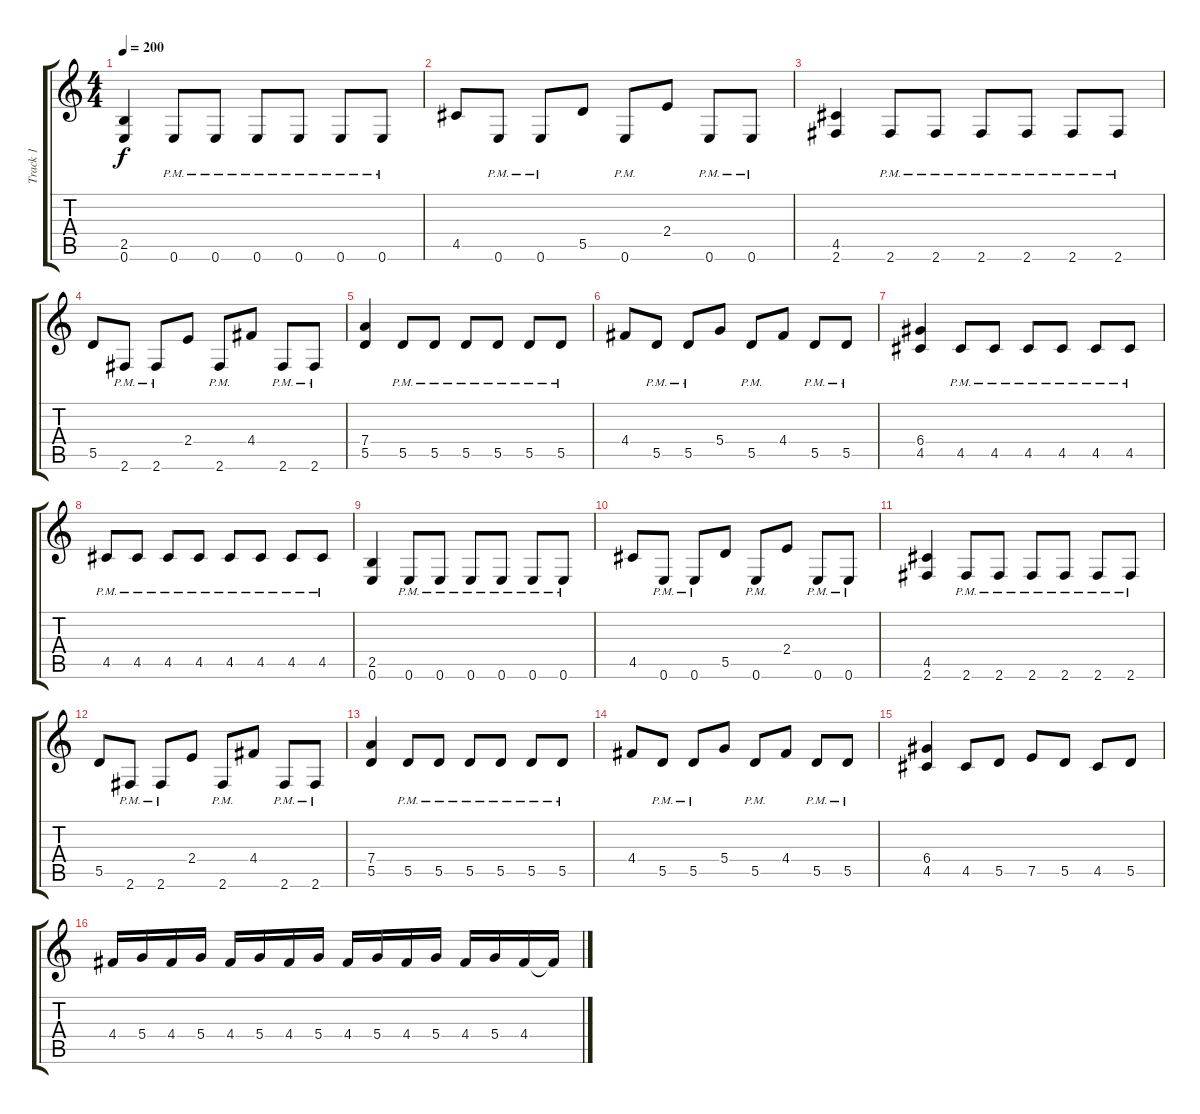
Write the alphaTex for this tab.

\track ("Track 1" "Track 1") {instrument distortionguitar}
\staff {score tabs}
\tuning (E4 B3 G3 D3 A2 E2) {hide}
\ts (4 4)
\tempo 200
\clef g2
\ks c
(2.5 0.6).4{dy f} 0.6{pm}.8 0.6{pm}.8 0.6{pm}.8 0.6{pm}.8 0.6{pm}.8 0.6{pm}.8 |
4.5.8 0.6{pm}.8 0.6{pm}.8 5.5.8 0.6{pm}.8 2.4.8 0.6{pm}.8 0.6{pm}.8 |
(4.5 2.6).4 2.6{pm}.8 2.6{pm}.8 2.6{pm}.8 2.6{pm}.8 2.6{pm}.8 2.6{pm}.8 |
5.5.8 2.6{pm}.8 2.6{pm}.8 2.4.8 2.6{pm}.8 4.4.8 2.6{pm}.8 2.6{pm}.8 |
(7.4 5.5).4 5.5{pm}.8 5.5{pm}.8 5.5{pm}.8 5.5{pm}.8 5.5{pm}.8 5.5{pm}.8 |
4.4.8 5.5{pm}.8 5.5{pm}.8 5.4.8 5.5{pm}.8 4.4.8 5.5{pm}.8 5.5{pm}.8 |
(6.4 4.5).4 4.5{pm}.8 4.5{pm}.8 4.5{pm}.8 4.5{pm}.8 4.5{pm}.8 4.5{pm}.8 |
4.5{pm}.8 4.5{pm}.8 4.5{pm}.8 4.5{pm}.8 4.5{pm}.8 4.5{pm}.8 4.5{pm}.8 4.5{pm}.8 |
(2.5 0.6).4 0.6{pm}.8 0.6{pm}.8 0.6{pm}.8 0.6{pm}.8 0.6{pm}.8 0.6{pm}.8 |
4.5.8 0.6{pm}.8 0.6{pm}.8 5.5.8 0.6{pm}.8 2.4.8 0.6{pm}.8 0.6{pm}.8 |
(4.5 2.6).4 2.6{pm}.8 2.6{pm}.8 2.6{pm}.8 2.6{pm}.8 2.6{pm}.8 2.6{pm}.8 |
5.5.8 2.6{pm}.8 2.6{pm}.8 2.4.8 2.6{pm}.8 4.4.8 2.6{pm}.8 2.6{pm}.8 |
(7.4 5.5).4 5.5{pm}.8 5.5{pm}.8 5.5{pm}.8 5.5{pm}.8 5.5{pm}.8 5.5{pm}.8 |
4.4.8 5.5{pm}.8 5.5{pm}.8 5.4.8 5.5{pm}.8 4.4.8 5.5{pm}.8 5.5{pm}.8 |
(6.4 4.5).4 4.5.8 5.5.8 7.5.8 5.5.8 4.5.8 5.5.8 |
4.4.16 5.4.16 4.4.16 5.4.16 4.4.16 5.4.16 4.4.16 5.4.16 4.4.16 5.4.16 4.4.16 5.4.16 4.4.16 5.4.16 4.4.16 4.4{t}.16
